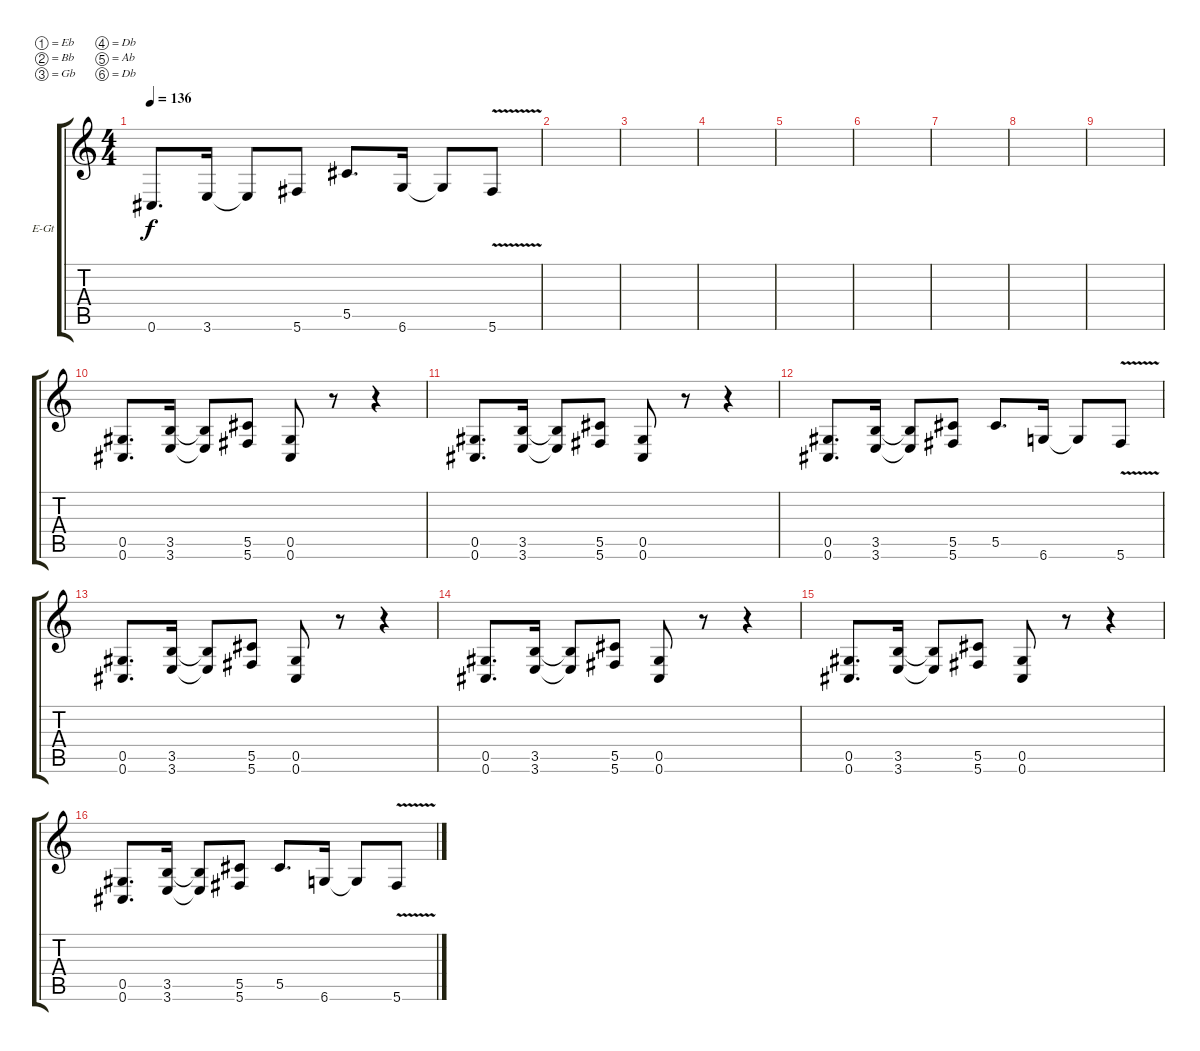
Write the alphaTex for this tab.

\defaultSystemsLayout 4
\bracketExtendMode groupsimilarinstruments
\firstSystemTrackNameOrientation horizontal
\otherSystemsTrackNameOrientation horizontal
\track ("Kirk Hammett (Dist. Gtr.)" "E-Gt") {instrument distortionguitar}
\staff {score tabs}
\tuning (Eb4 Bb3 Gb3 Db3 Ab2 Db2)
\ts (4 4)
\tempo 136
\clef g2
\ks c
0.6.8{d dy f} 3.6.16 3.6{t}.8 5.6.8 5.5.8{d} 6.6.16 6.6{t}.8 5.6{v}.8 |
|
|
|
|
|
|
|
|
(0.6 0.5).8{d} (3.5 3.6).16 (3.6{t} 3.5{t}).8 (5.6 5.5).8 (0.6 0.5).8 r.8 r.4 |
(0.6 0.5).8{d} (3.5 3.6).16 (3.6{t} 3.5{t}).8 (5.6 5.5).8 (0.6 0.5).8 r.8 r.4 |
(0.6 0.5).8{d} (3.5 3.6).16 (3.6{t} 3.5{t}).8 (5.6 5.5).8 5.5.8{d} 6.6.16 6.6{t}.8 5.6{v}.8 |
(0.6 0.5).8{d} (3.5 3.6).16 (3.6{t} 3.5{t}).8 (5.6 5.5).8 (0.6 0.5).8 r.8 r.4 |
(0.6 0.5).8{d} (3.5 3.6).16 (3.6{t} 3.5{t}).8 (5.6 5.5).8 (0.6 0.5).8 r.8 r.4 |
(0.6 0.5).8{d} (3.5 3.6).16 (3.6{t} 3.5{t}).8 (5.6 5.5).8 (0.6 0.5).8 r.8 r.4 |
(0.6 0.5).8{d} (3.5 3.6).16 (3.6{t} 3.5{t}).8 (5.6 5.5).8 5.5.8{d} 6.6.16 6.6{t}.8 5.6{v}.8
